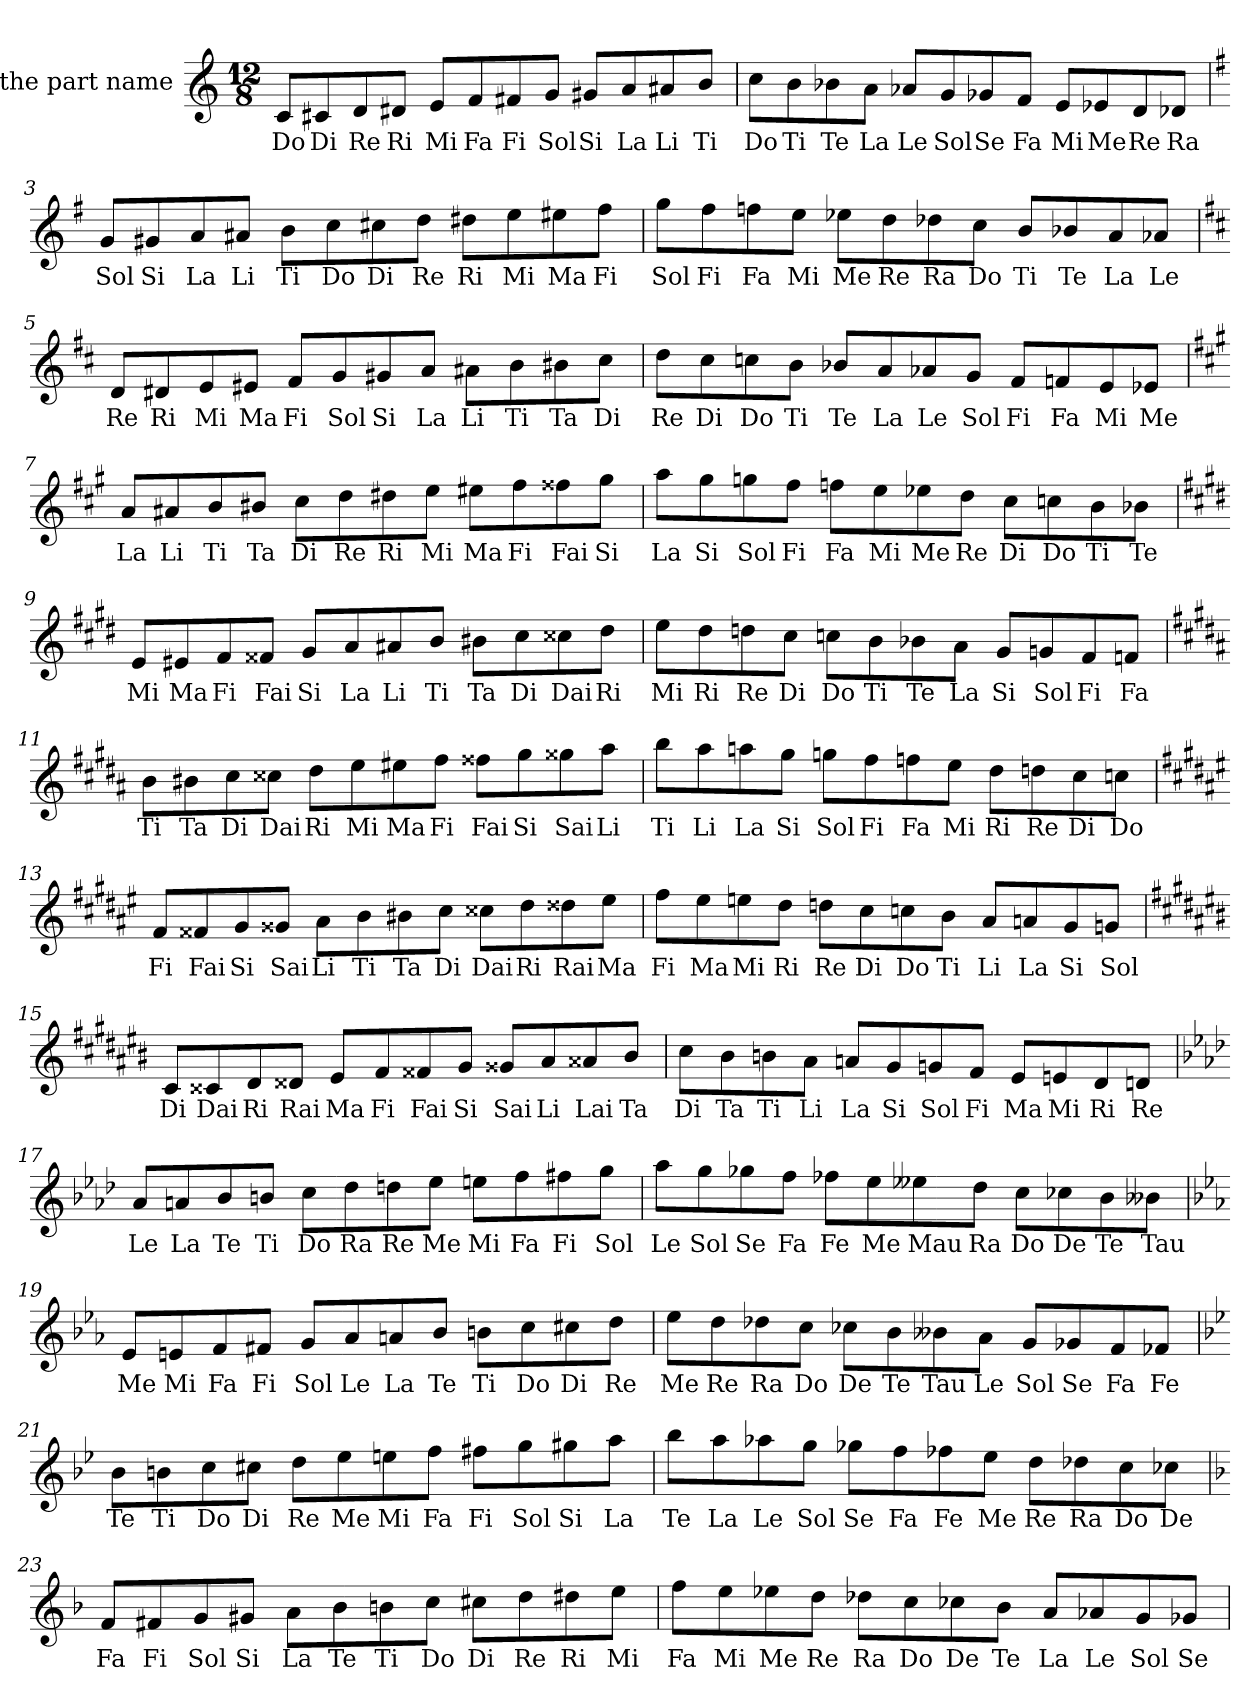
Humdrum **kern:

**kern	**text
*part1	*part1
*staff1	*staff1
*I"the part name	*
*clefG2	*
*k[]	*
*M12/8	*
*MM80	*
=1	=1
8cL	Do
8c#X	Di
8d	Re
8d#XJ	Ri
8eL	Mi
8f	Fa
8f#X	Fi
8gJ	Sol
8g#XL	Si
8a	La
8a#X	Li
8bJ	Ti
!!LO:LB:g=z
=2	=2
8ccL	Do
8b	Ti
8b-X	Te
8aJ	La
8a-XL	Le
8g	Sol
8g-X	Se
8fJ	Fa
8eL	Mi
8e-X	Me
8d	Re
8d-XJ	Ra
!!LO:LB:g=z
=3	=3
*k[f#]	*
8gL	Sol
8g#X	Si
8a	La
8a#XJ	Li
8bL	Ti
8cc	Do
8cc#X	Di
8ddJ	Re
8dd#XL	Ri
8ee	Mi
8ee#X	Ma
8ff#J	Fi
!!LO:LB:g=z
=4	=4
8ggL	Sol
8ff#	Fi
8ffn	Fa
8eeJ	Mi
8ee-XL	Me
8dd	Re
8dd-X	Ra
8ccJ	Do
8bL	Ti
8b-X	Te
8a	La
8a-XJ	Le
!!LO:LB:g=z
=5	=5
*k[f#c#]	*
8dL	Re
8d#X	Ri
8e	Mi
8e#XJ	Ma
8f#L	Fi
8g	Sol
8g#X	Si
8aJ	La
8a#XL	Li
8b	Ti
8b#X	Ta
8cc#J	Di
!!LO:LB:g=z
=6	=6
8ddL	Re
8cc#	Di
8ccn	Do
8bJ	Ti
8b-XL	Te
8a	La
8a-X	Le
8gJ	Sol
8f#L	Fi
8fn	Fa
8e	Mi
8e-XJ	Me
!!LO:LB:g=z
=7	=7
*k[f#c#g#]	*
8aL	La
8a#X	Li
8b	Ti
8b#XJ	Ta
8cc#L	Di
8dd	Re
8dd#X	Ri
8eeJ	Mi
8ee#XL	Ma
8ff#	Fi
8ff##X	Fai
8gg#J	Si
!!LO:LB:g=z
=8	=8
8aaL	La
8gg#	Si
8ggn	Sol
8ff#J	Fi
8ffnL	Fa
8ee	Mi
8ee-X	Me
8ddJ	Re
8cc#L	Di
8ccn	Do
8b	Ti
8b-XJ	Te
!!LO:LB:g=z
=9	=9
*k[f#c#g#d#]	*
8eL	Mi
8e#X	Ma
8f#	Fi
8f##XJ	Fai
8g#L	Si
8a	La
8a#X	Li
8bJ	Ti
8b#XL	Ta
8cc#	Di
8cc##X	Dai
8dd#J	Ri
!!LO:LB:g=z
=10	=10
8eeL	Mi
8dd#	Ri
8ddn	Re
8cc#J	Di
8ccnL	Do
8b	Ti
8b-X	Te
8aJ	La
8g#L	Si
8gn	Sol
8f#	Fi
8fnJ	Fa
!!LO:LB:g=z
=11	=11
*k[f#c#g#d#a#]	*
8bL	Ti
8b#X	Ta
8cc#	Di
8cc##XJ	Dai
8dd#L	Ri
8ee	Mi
8ee#X	Ma
8ff#J	Fi
8ff##XL	Fai
8gg#	Si
8gg##X	Sai
8aa#J	Li
!!LO:LB:g=z
=12	=12
8bbL	Ti
8aa#	Li
8aan	La
8gg#J	Si
8ggnL	Sol
8ff#	Fi
8ffn	Fa
8eeJ	Mi
8dd#L	Ri
8ddn	Re
8cc#	Di
8ccnJ	Do
!!LO:LB:g=z
=13	=13
*k[f#c#g#d#a#e#]	*
8f#L	Fi
8f##X	Fai
8g#	Si
8g##XJ	Sai
8a#L	Li
8b	Ti
8b#X	Ta
8cc#J	Di
8cc##XL	Dai
8dd#	Ri
8dd##X	Rai
8ee#J	Ma
!!LO:LB:g=z
=14	=14
8ff#L	Fi
8ee#	Ma
8een	Mi
8dd#J	Ri
8ddnL	Re
8cc#	Di
8ccn	Do
8bJ	Ti
8a#L	Li
8an	La
8g#	Si
8gnJ	Sol
!!LO:LB:g=z
=15	=15
*k[f#c#g#d#a#e#b#]	*
8c#L	Di
8c##X	Dai
8d#	Ri
8d##XJ	Rai
8e#L	Ma
8f#	Fi
8f##X	Fai
8g#J	Si
8g##XL	Sai
8a#	Li
8a##X	Lai
8b#J	Ta
!!LO:LB:g=z
=16	=16
8cc#L	Di
8b#	Ta
8bn	Ti
8a#J	Li
8anL	La
8g#	Si
8gn	Sol
8f#J	Fi
8e#L	Ma
8en	Mi
8d#	Ri
8dnJ	Re
!!LO:LB:g=z
=17	=17
*k[b-e-a-d-]	*
8a-L	Le
8an	La
8b-	Te
8bnJ	Ti
8ccL	Do
8dd-	Ra
8ddn	Re
8ee-J	Me
8eenL	Mi
8ff	Fa
8ff#X	Fi
8ggJ	Sol
!!LO:LB:g=z
=18	=18
8aa-L	Le
8gg	Sol
8gg-X	Se
8ffJ	Fa
8ff-XL	Fe
8ee-	Me
8ee--X	Mau
8dd-J	Ra
8ccL	Do
8cc-X	De
8b-	Te
8b--XJ	Tau
!!LO:LB:g=z
=19	=19
*k[b-e-a-]	*
8e-L	Me
8en	Mi
8f	Fa
8f#XJ	Fi
8gL	Sol
8a-	Le
8an	La
8b-J	Te
8bnL	Ti
8cc	Do
8cc#X	Di
8ddJ	Re
!!LO:LB:g=z
=20	=20
8ee-L	Me
8dd	Re
8dd-X	Ra
8ccJ	Do
8cc-XL	De
8b-	Te
8b--X	Tau
8a-J	Le
8gL	Sol
8g-X	Se
8f	Fa
8f-XJ	Fe
!!LO:LB:g=z
=21	=21
*k[b-e-]	*
8b-L	Te
8bn	Ti
8cc	Do
8cc#XJ	Di
8ddL	Re
8ee-	Me
8een	Mi
8ffJ	Fa
8ff#XL	Fi
8gg	Sol
8gg#X	Si
8aaJ	La
!!LO:LB:g=z
=22	=22
8bb-L	Te
8aa	La
8aa-X	Le
8ggJ	Sol
8gg-XL	Se
8ff	Fa
8ff-X	Fe
8ee-J	Me
8ddL	Re
8dd-X	Ra
8cc	Do
8cc-XJ	De
!!LO:LB:g=z
=23	=23
*k[b-]	*
8fL	Fa
8f#X	Fi
8g	Sol
8g#XJ	Si
8aL	La
8b-	Te
8bn	Ti
8ccJ	Do
8cc#XL	Di
8dd	Re
8dd#X	Ri
8eeJ	Mi
!!LO:LB:g=z
=24	=24
8ffL	Fa
8ee	Mi
8ee-X	Me
8ddJ	Re
8dd-XL	Ra
8cc	Do
8cc-X	De
8b-J	Te
8aL	La
8a-X	Le
8g	Sol
8g-XJ	Se
=	=
*-	*-
